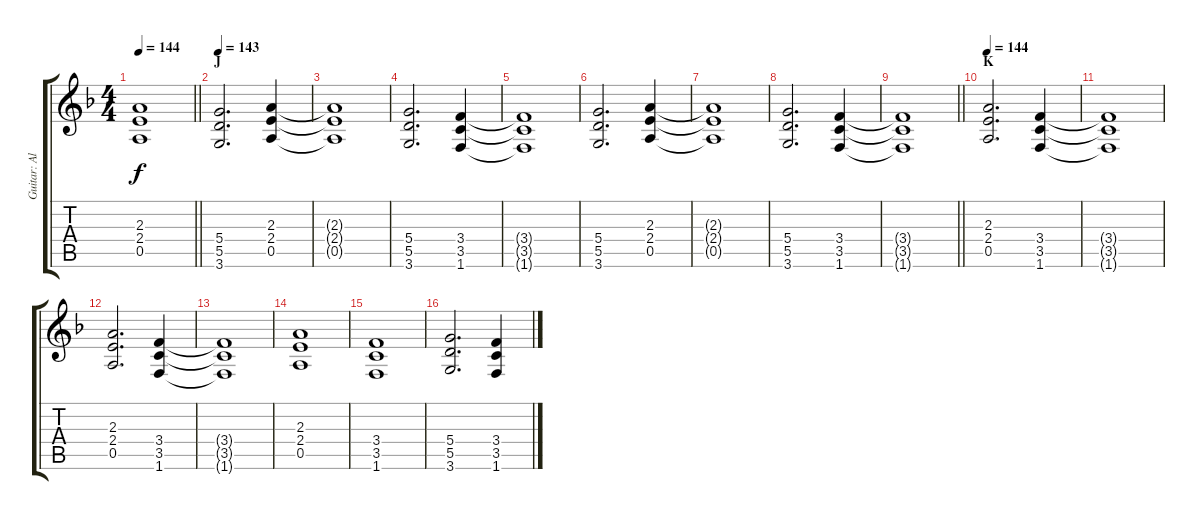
\track ("Guitar: Aldo" "Guitar: Al") {instrument overdrivenguitar}
\staff {score tabs}
\tuning (E4 B3 G3 D3 A2 E2) {hide}
\ts (4 4)
\tempo 144
\clef g2
\barLineRight lightlight
\ks f
(2.3{t} 2.4{t} 0.5{t}).1{dy f} |
\section ("" "J")
\tempo 143
(5.4 5.5 3.6).2{d} (2.3 2.4 0.5).4 |
(2.3{t} 2.4{t} 0.5{t}).1 |
(5.4 5.5 3.6).2{d} (3.4 3.5 1.6).4 |
(3.4{t} 3.5{t} 1.6{t}).1 |
(5.4 5.5 3.6).2{d} (2.3 2.4 0.5).4 |
(2.3{t} 2.4{t} 0.5{t}).1 |
(5.4 5.5 3.6).2{d} (3.4 3.5 1.6).4 |
\barLineRight lightlight
(3.4{t} 3.5{t} 1.6{t}).1 |
\section ("" "K")
\tempo 144
(2.3 2.4 0.5).2{d} (3.4 3.5 1.6).4 |
(3.4{t} 3.5{t} 1.6{t}).1 |
(2.3 2.4 0.5).2{d} (3.4 3.5 1.6).4 |
(3.4{t} 3.5{t} 1.6{t}).1 |
(2.3 2.4 0.5).1 |
(3.4 3.5 1.6).1 |
(5.4 5.5 3.6).2{d} (3.4 3.5 1.6).4
